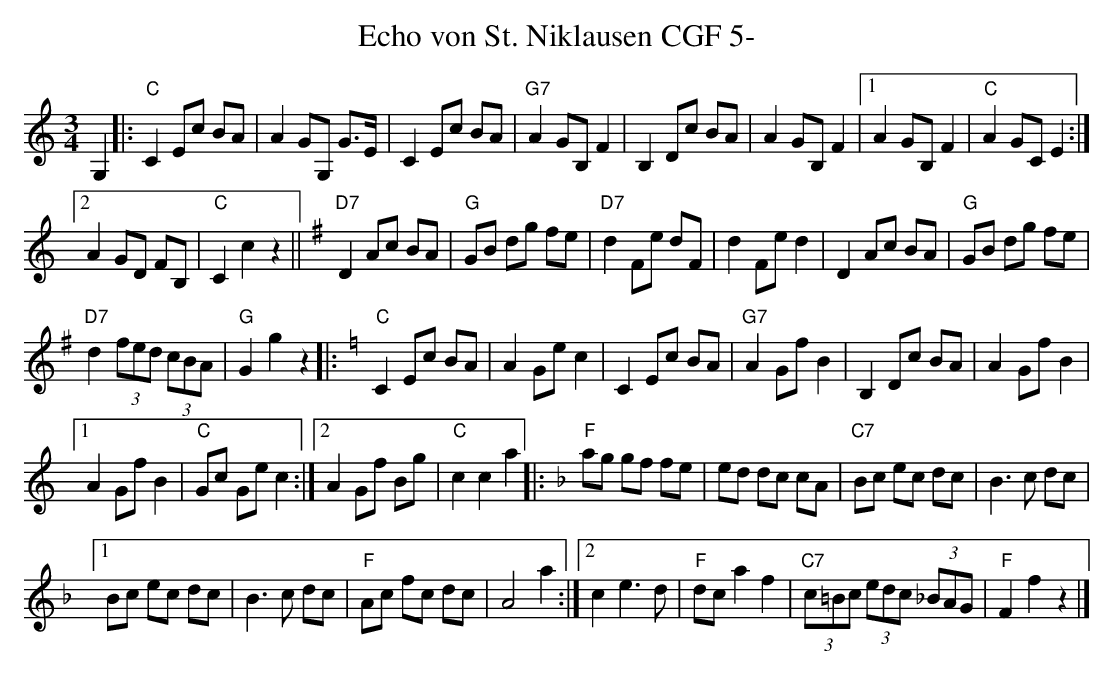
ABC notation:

X:1
T:Echo von St. Niklausen CGF 5-
M:3/4
L:1/8
K:Cmaj%%MIDI gchordon
G,2 |: "C"C2 Ec BA | A2 GG, G>E | C2 Ec BA | "G7"A2 GB, F2 | B,2 Dc BA | A2 GB, F2 |1 A2 GB, F2 | "C"A2 GC E2 :|2
A2 GD FB, | "C"C2 c2 z2 || [K:Gmaj] "D7"D2 Ac BA | "G"GB dg fe | "D7"d2 Fe dF | d2 Fe d2 | D2 Ac BA | "G"GB dg fe |
"D7"d2 (3fed (3cBA | "G"G2 g2 z2 |: [K:Cmaj] "C"C2 Ec BA | A2 Ge c2 | C2 Ec BA | "G7"A2 Gf B2 | B,2 Dc BA | A2 Gf B2 |1
A2 Gf B2 | "C"Gc Ge c2 :|2 A2 Gf Bg | "C"c2c2a2 |: [K:Fmaj] "F"ag gf fe | ed dc cA | "C7"Bc ec dc | B3 c dc |1
Bc ec dc | B3 c dc | "F"Ac fc dc | A4 a2 :|2 c2 e3 d | "F"dc a2 f2 | "C7"(3c=Bc (3edc (3_BAG | "F"F2 f2 z2 |]
